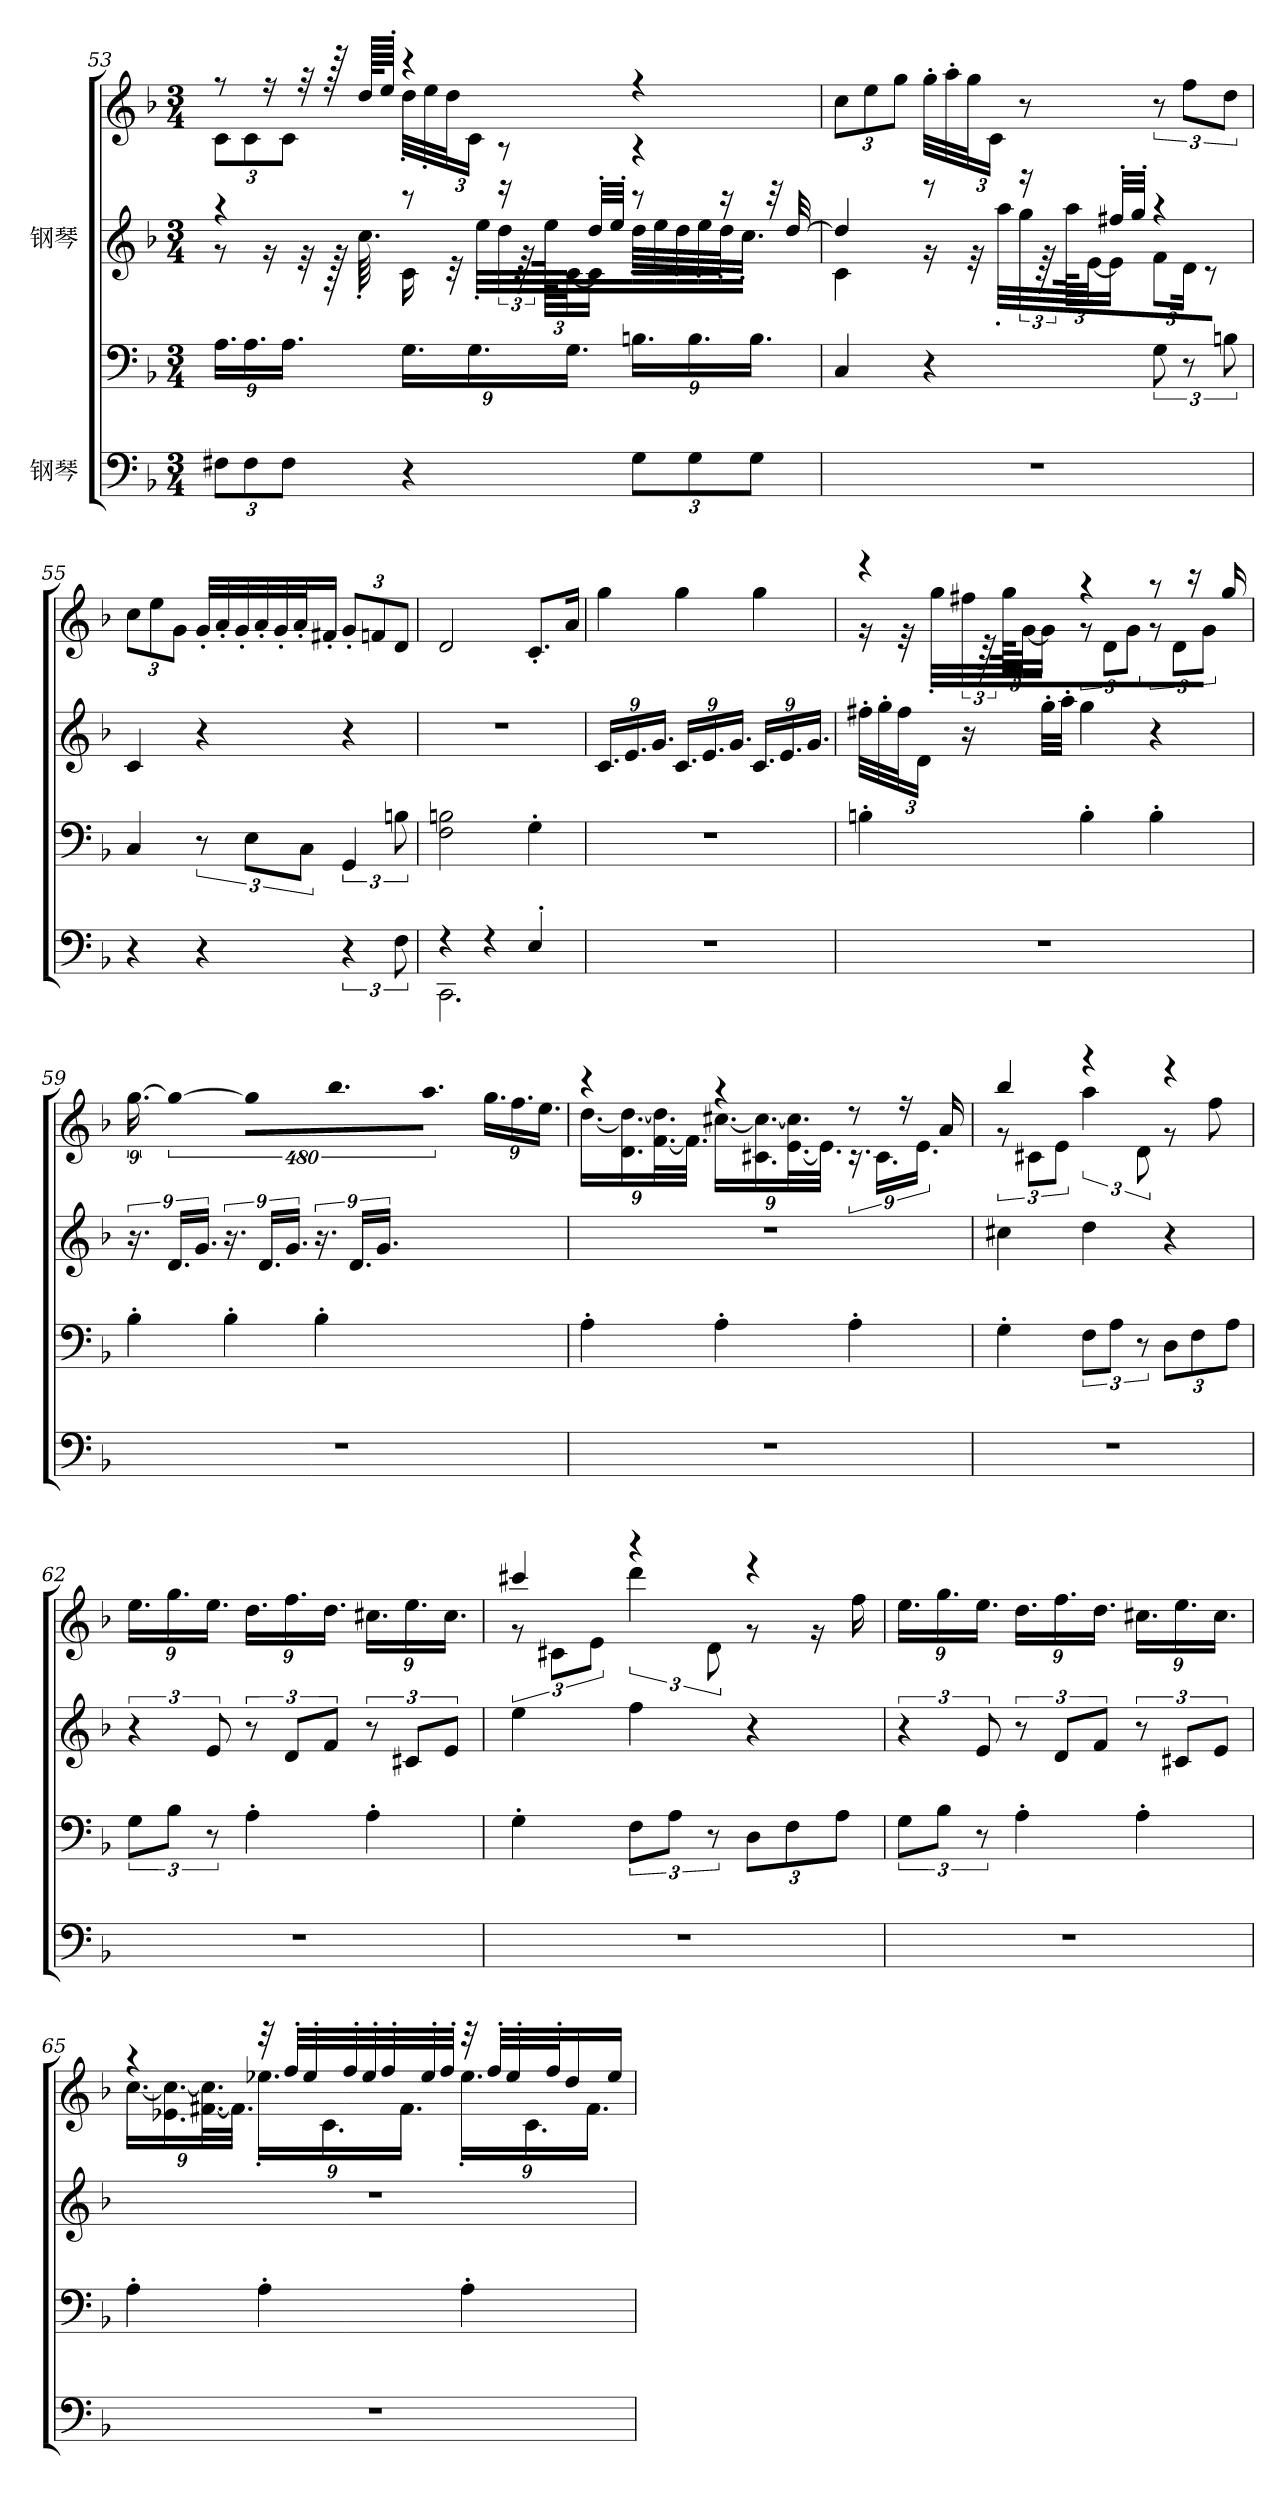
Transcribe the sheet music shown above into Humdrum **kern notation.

**kern	**kern	**kern	**kern
*part2	*part2	*part1	*part1
*staff4	*staff3	*staff2	*staff1
*I"钢琴	*	*I"钢琴	*
!!LO:PB:g=z
*clefF4	*clefF4	*clefG2	*clefG2
*k[b-]	*k[b-]	*k[b-]	*k[b-]
*M3/4	*M3/4	*M3/4	*M3/4
=53	=53	=53	=53
*	*	*	*^
*Xbrackettup	*Xbrackettup	*	*	*Xbrackettup
*	*	*^	*	*
12F#X\L	18.A\LL	4r	8r	8r	12c\L
12F#\	18.A\	.	.	.	12c\
.	.	.	16r	16r	.
12F#\J	18.A\JJ	.	.	.	12c\J
.	.	.	32r	32r	.
.	.	.	128r	128r	.
.	.	.	64.cc'\	128dd/KLLLL	.
.	.	.	.	64ee'/JJJJ	.
4r	18.G\LL	8r	16c\	4r	32dd'\LLL
.	.	.	.	.	32ee'\
.	.	.	32r	.	48dd\J
.	18.G\	.	.	.	24c\JJ
.	.	.	32ee'\LLL	.	.
.	.	16r	48dd\JJJ	.	8r
.	.	.	96r	.	.
.	.	.	96ee\KLLL	.	.
.	18.G\JJ	.	[48c\J	.	.
.	.	32dd'/LLL	16c\JJ]	.	.
.	.	32ee'/JJJ	.	.	.
12G\L	18.Bn\LL	8r	32dd'\LLL	4r	4r
.	.	.	32ee'\	.	.
.	.	.	32dd'\	.	.
12G\	18.B\	.	.	.	.
.	.	.	32ee'\	.	.
.	.	16r	32dd'\J	.	.
.	.	.	16.cc'\JJ	.	.
12G\J	18.B\JJ	.	.	.	.
.	.	32r	.	.	.
.	.	[32dd/	.	.	.
*	*	*	*	*v	*v
!!LO:LB:g=z
=54	=54	=54	=54	=54
2.r	4C/	4dd/]	4c\	12cc\L
.	.	.	.	12ee\
.	.	.	.	12gg\J
.	4r	8r	16r	32gg'\LLL
.	.	.	.	32aa'\
.	.	.	32r	48gg\J
.	.	.	.	24c\JJ
.	.	.	32aa'\LLL	.
.	.	16r	48gg\JJJ	8r
.	.	.	96r	.
.	.	.	96aa\KLLL	.
.	.	.	[48e\J	.
.	.	32ff#X'/LLL	16e\JJ]	.
.	.	32gg'/JJJ	.	.
*	*brackettup	*	*Xbrackettup	*brackettup
.	12G\	4r	12f\L	12r
.	12r	.	24d\Jk	12ff\L
.	.	.	8r	.
.	12Bn\	.	.	12dd\J
*	*	*v	*v	*
=55	=55	=55	=55
*	*	*	*Xbrackettup
4r	4C/	4c/	12cc\L
.	.	.	12ee\
.	.	.	12g\J
4r	12r	4r	32g'/LLL
.	.	.	32a'/
.	.	.	32g'/
.	12E\L	.	.
.	.	.	32a'/
.	.	.	32g'/
.	.	.	32a'/J
.	12C\J	.	.
.	.	.	16f#X'/JJ
*brackettup	*	*	*
6r	6GG/	4r	12g'/L
.	.	.	12fn/
12F\	12Bn\	.	12d/J
=56	=56	=56	=56
*^	*	*	*
4r	2.CC\	2F\ 2Bn\	2.r	2d/
4r	.	.	.	.
4E'/	.	4G'\	.	8.c'/L
.	.	.	.	16a/Jk
*v	*v	*	*	*
!!LO:LB:g=z
=57	=57	=57	=57
2.r	2.r	18.c/LL	4gg\
.	.	18.e/	.
.	.	18.g/JJ	.
.	.	18.c/LL	4gg\
.	.	18.e/	.
.	.	18.g/JJ	.
.	.	18.c/LL	4gg\
.	.	18.e/	.
.	.	18.g/JJ	.
=58	=58	=58	=58
*	*	*	*^
2.r	4Bn'\	32ff#X'\LLL	4r	16r
.	.	32gg'\	.	.
.	.	48ff#\J	.	32r
.	.	24d\JJ	.	.
.	.	.	.	32gg'\LLL
*	*	*	*	*brackettup
.	.	16r	.	48ff#X\JJJ
.	.	.	.	96r
.	.	.	.	96gg\KLLL
.	.	.	.	[48g\J
.	.	32gg'\LLL	.	16g\JJ]
.	.	32aa'\JJJ	.	.
.	4B'\	4gg\	4r	12r
.	.	.	.	12d\L
.	.	.	.	12g\J
.	4B'\	4r	8r	12r
.	.	.	.	12d\L
.	.	.	16r	.
.	.	.	.	12g\J
.	.	.	16gg/	.
*	*	*	*v	*v
!!LO:PB:g=z
=59	=59	=59	=59
*	*	*brackettup	*
2.r	4B-'\	18.r	[18.gg\
!	!	!	!LO:N:vis=4
.	.	18.d/LL	1920%427gg\_
.	.	18.g/JJ	.
.	4B-'\	18.r	.
!	!	!	!LO:N:vis=32
.	.	.	1920%53gg\KLL]
.	.	18.d/LL	18.bb-\
.	.	18.g/JJ	18.aa\JJ
.	4B-'\	18.r	18.gg\LL
.	.	18.d/LL	18.ff\
.	.	18.g/JJ	18.ee\JJ
=60	=60	=60	=60
*	*	*	*^
2.r	4A'\	2.r	4r	[18.dd\LL
.	.	.	.	18.d\ 18.dd\_
.	.	.	.	[36.f\ 36.dd\]L
.	.	.	.	36.f\JJJ]
.	4A'\	.	4r	[18.cc#X\LL
.	.	.	.	18.c#X\ 18.cc#\_
.	.	.	.	[36.e\ 36.cc#\]L
.	.	.	.	36.e\JJJ]
.	4A'\	.	8r	18.r
.	.	.	.	18.c#\LL
.	.	.	16r	.
.	.	.	.	18.e\JJ
.	.	.	16a/	.
!!LO:LB:g=z	!!
=61	=61	=61	=61	=61
2.r	4G'\	4cc#X\	4bb-/	12r
.	.	.	.	12c#X\L
.	.	.	.	12e\J
.	12F\L	4dd\	4r	6aa\
.	12A\J	.	.	.
.	12r	.	.	12d\
*	*Xbrackettup	*	*	*
.	12D\L	4r	4r	8r
.	12F\	.	.	.
.	.	.	.	8ff\
.	12A\J	.	.	.
*	*	*	*v	*v
=62	=62	=62	=62
*	*brackettup	*	*Xbrackettup
2.r	12G\L	6r	18.ee\LL
.	12B-\J	.	18.gg\
.	12r	12e/	18.ee\JJ
.	4A'\	12r	18.dd\LL
.	.	12d/L	18.ff\
.	.	12f/J	18.dd\JJ
.	4A'\	12r	18.cc#X\LL
.	.	12c#X/L	18.ee\
.	.	12e/J	18.cc#\JJ
=63	=63	=63	=63
*	*	*	*^
*	*	*	*	*brackettup
2.r	4G'\	4ee\	4ccc#X/	12r
.	.	.	.	12c#X\L
.	.	.	.	12e\J
.	12F\L	4ff\	4r	6ddd\
.	12A\J	.	.	.
.	12r	.	.	12d\
*	*Xbrackettup	*	*	*
.	12D\L	4r	4r	8r
.	12F\	.	.	.
.	.	.	.	16r
.	12A\J	.	.	.
.	.	.	.	16ff\
*	*	*	*v	*v
!!LO:LB:g=z
=64	=64	=64	=64
*	*brackettup	*	*Xbrackettup
2.r	12G\L	6r	18.ee\LL
.	12B-\J	.	18.gg\
.	12r	12e/	18.ee\JJ
.	4A'\	12r	18.dd\LL
.	.	12d/L	18.ff\
.	.	12f/J	18.dd\JJ
.	4A'\	12r	18.cc#X\LL
.	.	12c#X/L	18.ee\
.	.	12e/J	18.cc#\JJ
=65	=65	=65	=65
*	*	*	*^
2.r	4A'\	2.r	4r	[18.cc\LL
.	.	.	.	18.e-X\ 18.cc\_
.	.	.	.	[36.f#X\ 36.cc\]L
.	.	.	.	36.f#\JJJ]
.	4A'\	.	32r	18.ee-X'\LL
.	.	.	32ff'/LLL	.
.	.	.	32ee-'/	.
.	.	.	.	18.c\
.	.	.	32ff'/	.
.	.	.	32ee-'/	.
.	.	.	32ff'/	.
.	.	.	.	18.f#\JJ
.	.	.	32ee-'/	.
.	.	.	32ff'/JJJ	.
.	4A'\	.	32r	18.ee-'\LL
.	.	.	32ff'/LLL	.
.	.	.	32ee-'/	.
.	.	.	.	18.c\
.	.	.	32ff'/J	.
.	.	.	16dd/	.
.	.	.	.	18.f#\JJ
.	.	.	16ee-/JJ	.
*	*	*	*v	*v
=	=	=	=
*-	*-	*-	*-
